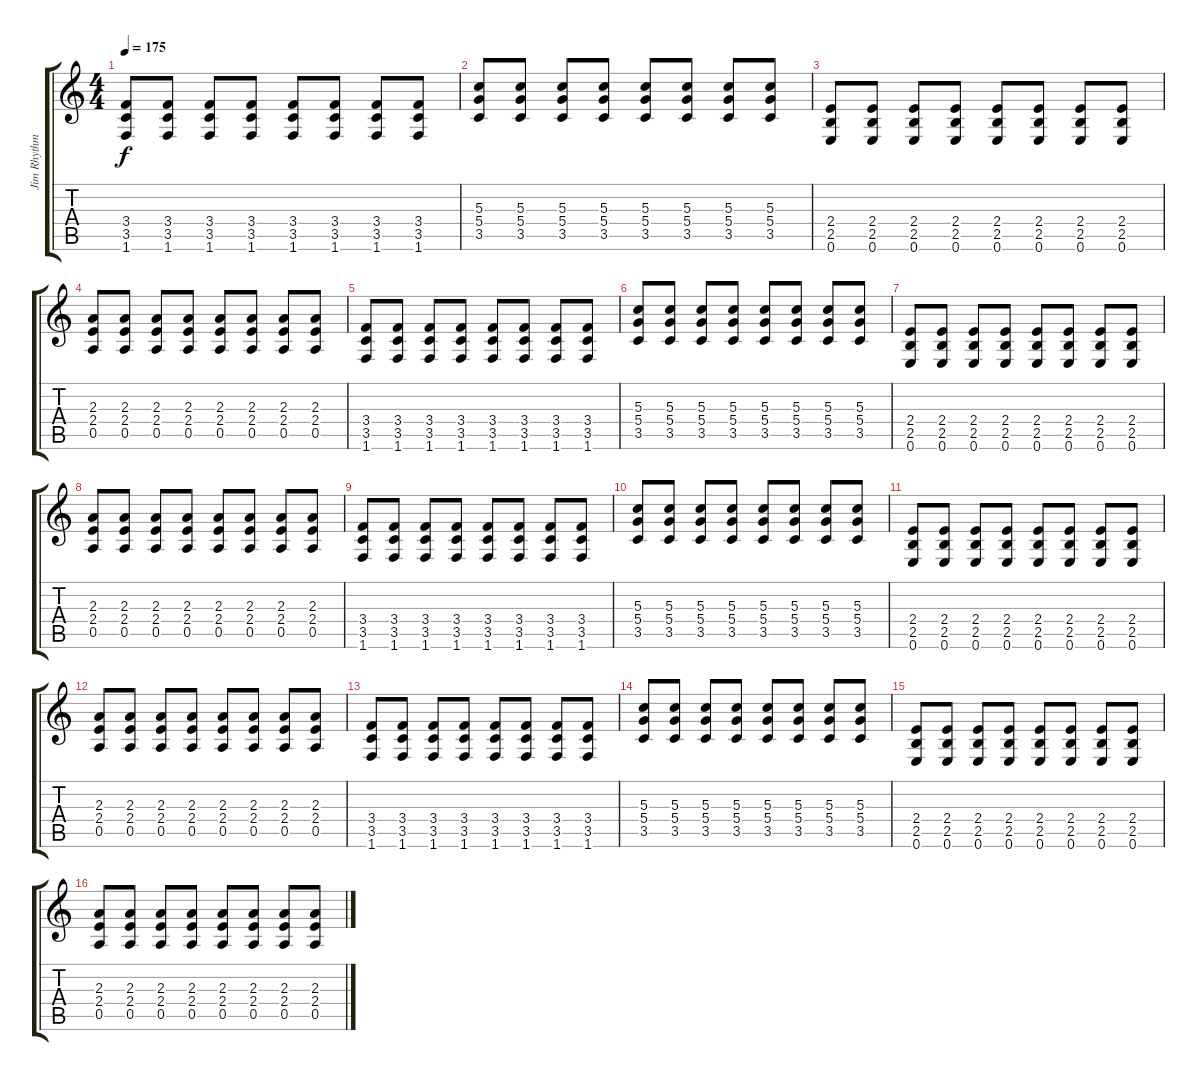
\track ("Jim Rhythm 1" "Jim Rhythm") {instrument distortionguitar}
\staff {score tabs}
\tuning (E4 B3 G3 D3 A2 E2) {hide}
\ts (4 4)
\tempo 175
\clef g2
\ks c
(3.4 3.5 1.6).8{dy f} (3.4 3.5 1.6).8 (3.4 3.5 1.6).8 (3.4 3.5 1.6).8 (3.4 3.5 1.6).8 (3.4 3.5 1.6).8 (3.4 3.5 1.6).8 (3.4 3.5 1.6).8 |
(5.3 5.4 3.5).8 (5.3 5.4 3.5).8 (5.3 5.4 3.5).8 (5.3 5.4 3.5).8 (5.3 5.4 3.5).8 (5.3 5.4 3.5).8 (5.3 5.4 3.5).8 (5.3 5.4 3.5).8 |
(2.4 2.5 0.6).8 (2.4 2.5 0.6).8 (2.4 2.5 0.6).8 (2.4 2.5 0.6).8 (2.4 2.5 0.6).8 (2.4 2.5 0.6).8 (2.4 2.5 0.6).8 (2.4 2.5 0.6).8 |
(2.3 2.4 0.5).8 (2.3 2.4 0.5).8 (2.3 2.4 0.5).8 (2.3 2.4 0.5).8 (2.3 2.4 0.5).8 (2.3 2.4 0.5).8 (2.3 2.4 0.5).8 (2.3 2.4 0.5).8 |
(3.4 3.5 1.6).8 (3.4 3.5 1.6).8 (3.4 3.5 1.6).8 (3.4 3.5 1.6).8 (3.4 3.5 1.6).8 (3.4 3.5 1.6).8 (3.4 3.5 1.6).8 (3.4 3.5 1.6).8 |
(5.3 5.4 3.5).8 (5.3 5.4 3.5).8 (5.3 5.4 3.5).8 (5.3 5.4 3.5).8 (5.3 5.4 3.5).8 (5.3 5.4 3.5).8 (5.3 5.4 3.5).8 (5.3 5.4 3.5).8 |
(2.4 2.5 0.6).8 (2.4 2.5 0.6).8 (2.4 2.5 0.6).8 (2.4 2.5 0.6).8 (2.4 2.5 0.6).8 (2.4 2.5 0.6).8 (2.4 2.5 0.6).8 (2.4 2.5 0.6).8 |
(2.3 2.4 0.5).8 (2.3 2.4 0.5).8 (2.3 2.4 0.5).8 (2.3 2.4 0.5).8 (2.3 2.4 0.5).8 (2.3 2.4 0.5).8 (2.3 2.4 0.5).8 (2.3 2.4 0.5).8 |
(3.4 3.5 1.6).8 (3.4 3.5 1.6).8 (3.4 3.5 1.6).8 (3.4 3.5 1.6).8 (3.4 3.5 1.6).8 (3.4 3.5 1.6).8 (3.4 3.5 1.6).8 (3.4 3.5 1.6).8 |
(5.3 5.4 3.5).8 (5.3 5.4 3.5).8 (5.3 5.4 3.5).8 (5.3 5.4 3.5).8 (5.3 5.4 3.5).8 (5.3 5.4 3.5).8 (5.3 5.4 3.5).8 (5.3 5.4 3.5).8 |
(2.4 2.5 0.6).8 (2.4 2.5 0.6).8 (2.4 2.5 0.6).8 (2.4 2.5 0.6).8 (2.4 2.5 0.6).8 (2.4 2.5 0.6).8 (2.4 2.5 0.6).8 (2.4 2.5 0.6).8 |
(2.3 2.4 0.5).8 (2.3 2.4 0.5).8 (2.3 2.4 0.5).8 (2.3 2.4 0.5).8 (2.3 2.4 0.5).8 (2.3 2.4 0.5).8 (2.3 2.4 0.5).8 (2.3 2.4 0.5).8 |
(3.4 3.5 1.6).8 (3.4 3.5 1.6).8 (3.4 3.5 1.6).8 (3.4 3.5 1.6).8 (3.4 3.5 1.6).8 (3.4 3.5 1.6).8 (3.4 3.5 1.6).8 (3.4 3.5 1.6).8 |
(5.3 5.4 3.5).8 (5.3 5.4 3.5).8 (5.3 5.4 3.5).8 (5.3 5.4 3.5).8 (5.3 5.4 3.5).8 (5.3 5.4 3.5).8 (5.3 5.4 3.5).8 (5.3 5.4 3.5).8 |
(2.4 2.5 0.6).8 (2.4 2.5 0.6).8 (2.4 2.5 0.6).8 (2.4 2.5 0.6).8 (2.4 2.5 0.6).8 (2.4 2.5 0.6).8 (2.4 2.5 0.6).8 (2.4 2.5 0.6).8 |
(2.3 2.4 0.5).8 (2.3 2.4 0.5).8 (2.3 2.4 0.5).8 (2.3 2.4 0.5).8 (2.3 2.4 0.5).8 (2.3 2.4 0.5).8 (2.3 2.4 0.5).8 (2.3 2.4 0.5).8
